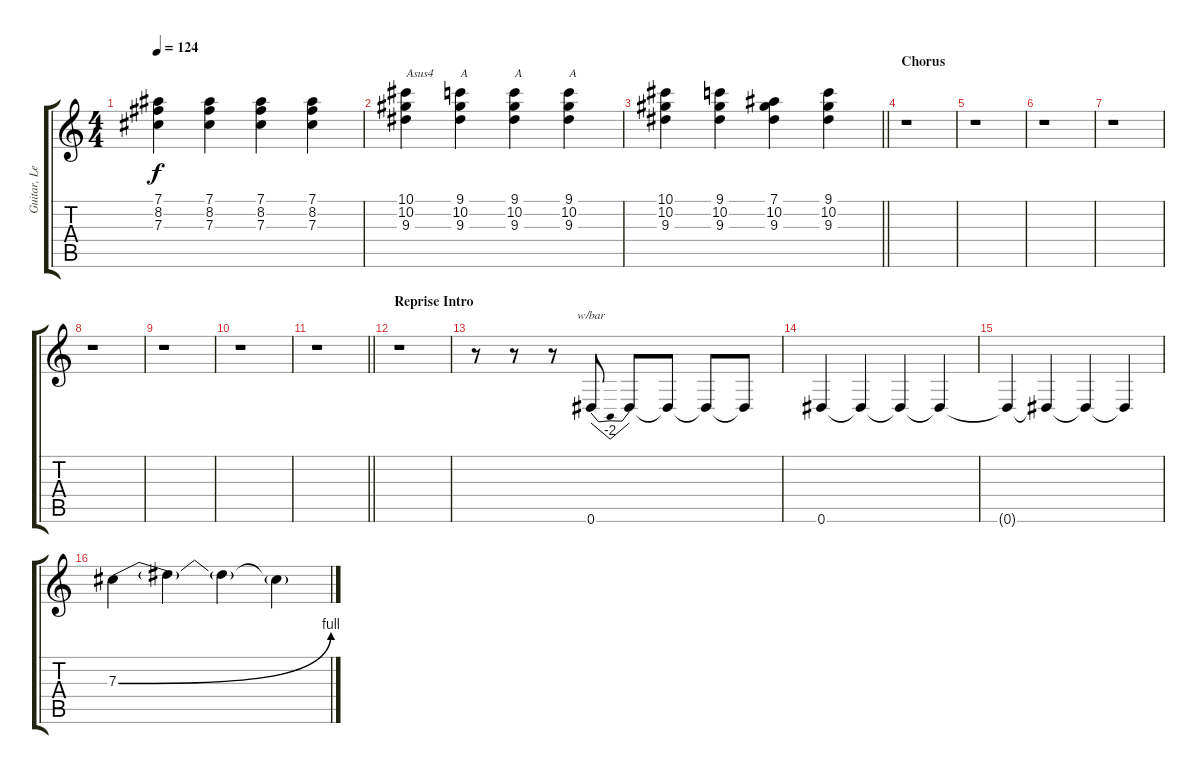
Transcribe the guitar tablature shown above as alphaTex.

\track ("Guitar, Lead" "Guitar, Le") {instrument distortionguitar}
\staff {score tabs}
\tuning (Eb4 Bb3 Gb3 Db3 Ab2 Eb2) {hide}
\ts (4 4)
\tempo 124
\clef g2
\ks c
(7.1 8.2 7.3).4{dy f} (7.1 8.2 7.3).4 (7.1 8.2 7.3).4 (7.1 8.2 7.3).4 |
(10.1 10.2 9.3).4{txt "Asus4"} (9.1 10.2 9.3).4{txt "A"} (9.1 10.2 9.3).4{txt "A"} (9.1 10.2 9.3).4{txt "A"} |
\barLineRight lightlight
(10.1 10.2 9.3).4 (9.1 10.2 9.3).4 (7.1 10.2 9.3).4 (9.1 10.2 9.3).4 |
\section ("" "Chorus")
r.1 |
r.1 |
r.1 |
r.1 |
r.1 |
r.1 |
r.1 |
\barLineRight lightlight
r.1 |
\section ("" "Reprise Intro")
r.1 |
r.8 r.8 r.8 0.6.8{tbe (dip default 0 0 30 -8 60 0)} 0.6{t}.8 0.6{t}.8 0.6{t}.8 0.6{t}.8 |
0.6.4 0.6{t}.4 0.6{t}.4 0.6{t}.4 |
0.6{t}.4 0.6{t}.4 0.6{t}.4 0.6{t}.4 |
7.3{be (bend 0 0 60 4)}.4 7.3{t}.4 7.3{t}.4 7.3{t}.4
